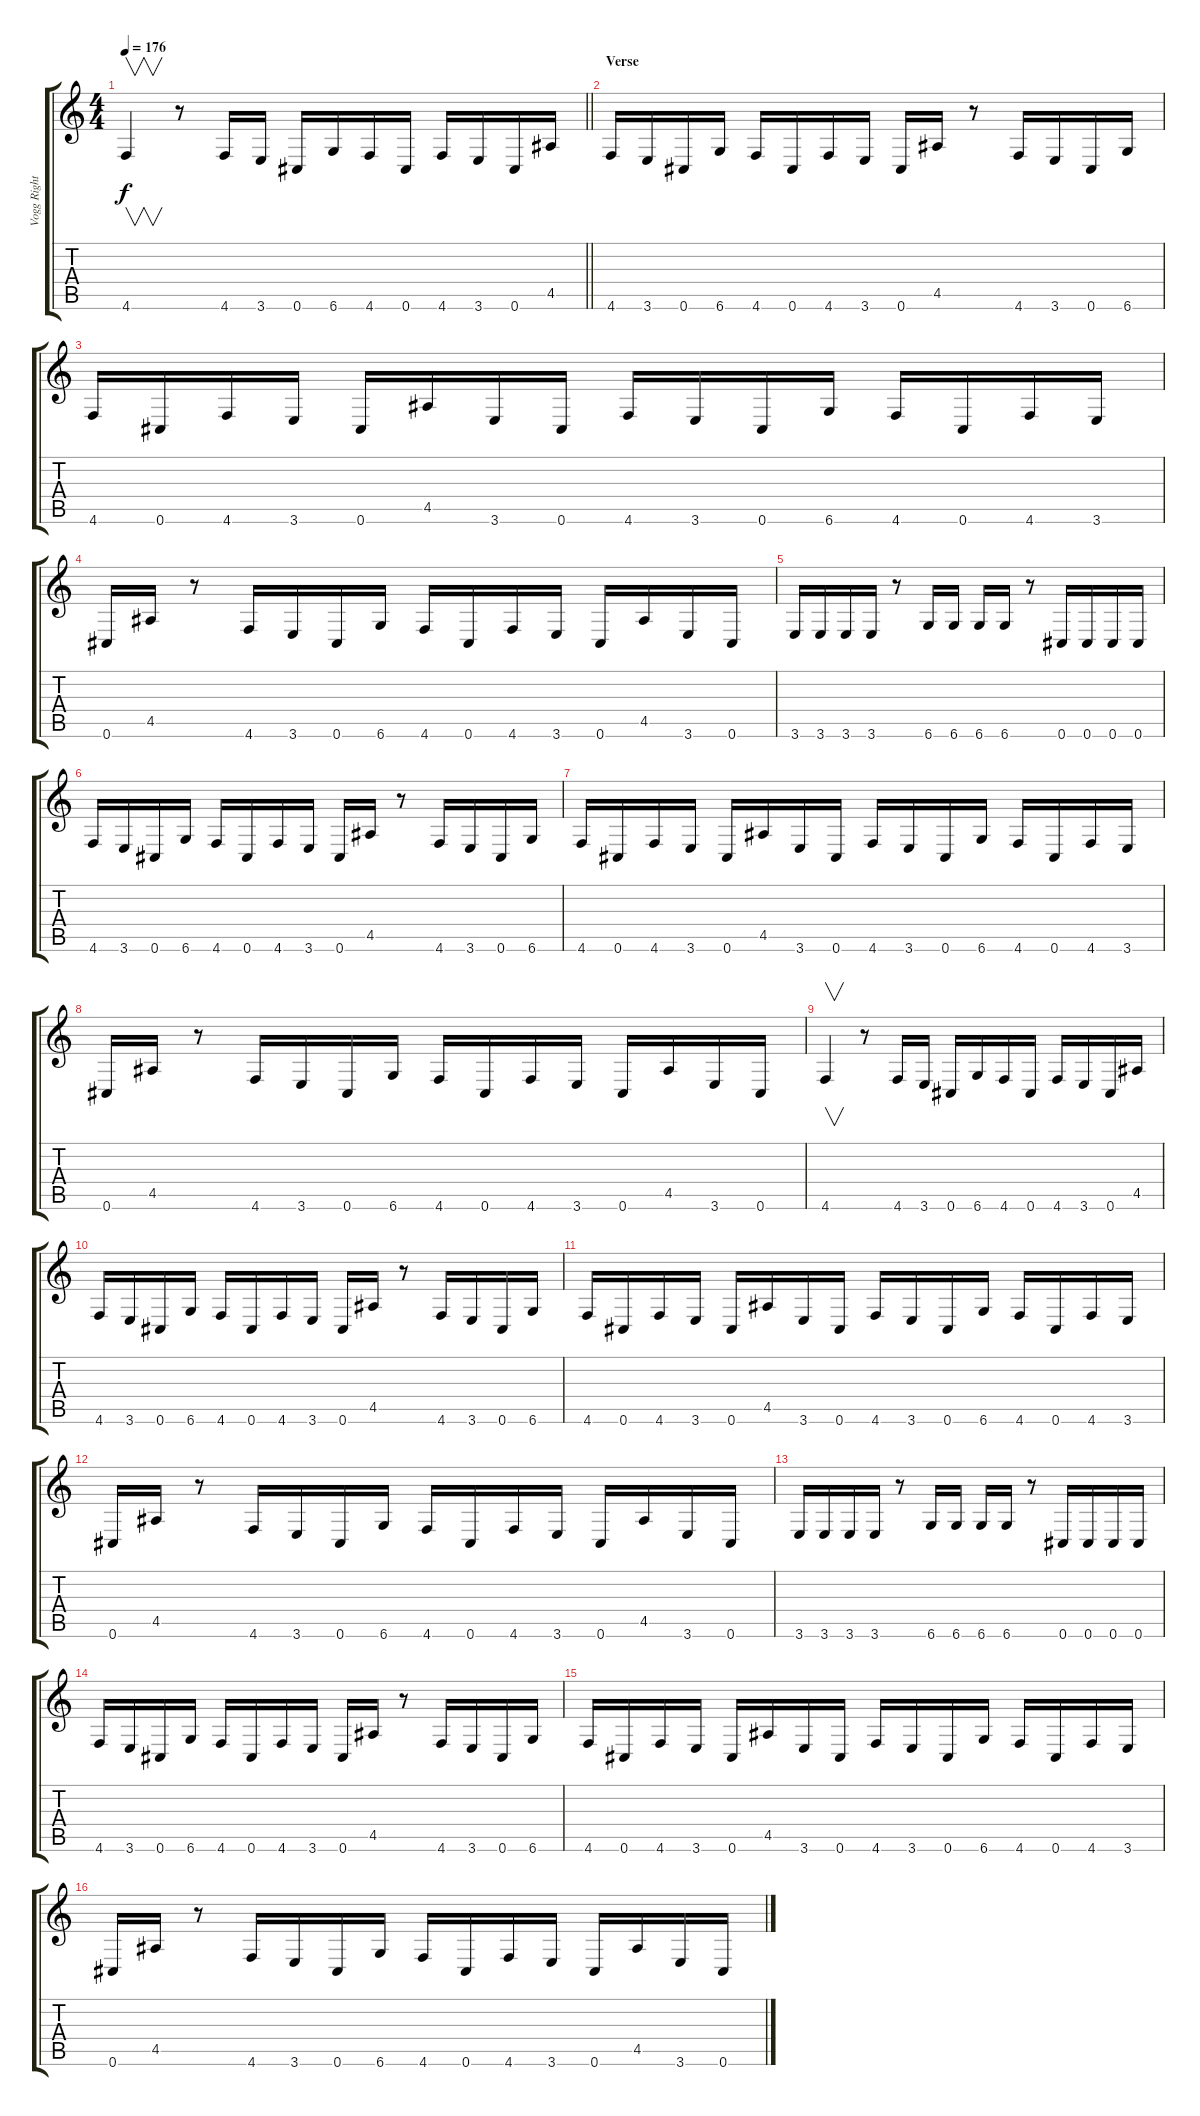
\track ("Vogg Right" "Vogg Right") {instrument distortionguitar}
\staff {score tabs}
\tuning (Db4 Ab3 E3 B2 Gb2 Db2) {hide}
\ts (4 4)
\tempo 176
\clef g2
\barLineRight lightlight
\ks c
4.6.4{v dy f} r.8 4.6.16 3.6.16 0.6.16 6.6.16 4.6.16 0.6.16 4.6.16 3.6.16 0.6.16 4.5.16 |
\section ("" "Verse")
4.6.16 3.6.16 0.6.16 6.6.16 4.6.16 0.6.16 4.6.16 3.6.16 0.6.16 4.5.16 r.8 4.6.16 3.6.16 0.6.16 6.6.16 |
4.6.16 0.6.16 4.6.16 3.6.16 0.6.16 4.5.16 3.6.16 0.6.16 4.6.16 3.6.16 0.6.16 6.6.16 4.6.16 0.6.16 4.6.16 3.6.16 |
0.6.16 4.5.16 r.8 4.6.16 3.6.16 0.6.16 6.6.16 4.6.16 0.6.16 4.6.16 3.6.16 0.6.16 4.5.16 3.6.16 0.6.16 |
3.6.16 3.6.16 3.6.16 3.6.16 r.8 6.6.16 6.6.16 6.6.16 6.6.16 r.8 0.6.16 0.6.16 0.6.16 0.6.16 |
4.6.16 3.6.16 0.6.16 6.6.16 4.6.16 0.6.16 4.6.16 3.6.16 0.6.16 4.5.16 r.8 4.6.16 3.6.16 0.6.16 6.6.16 |
4.6.16 0.6.16 4.6.16 3.6.16 0.6.16 4.5.16 3.6.16 0.6.16 4.6.16 3.6.16 0.6.16 6.6.16 4.6.16 0.6.16 4.6.16 3.6.16 |
0.6.16 4.5.16 r.8 4.6.16 3.6.16 0.6.16 6.6.16 4.6.16 0.6.16 4.6.16 3.6.16 0.6.16 4.5.16 3.6.16 0.6.16 |
4.6.4{v} r.8 4.6.16 3.6.16 0.6.16 6.6.16 4.6.16 0.6.16 4.6.16 3.6.16 0.6.16 4.5.16 |
4.6.16 3.6.16 0.6.16 6.6.16 4.6.16 0.6.16 4.6.16 3.6.16 0.6.16 4.5.16 r.8 4.6.16 3.6.16 0.6.16 6.6.16 |
4.6.16 0.6.16 4.6.16 3.6.16 0.6.16 4.5.16 3.6.16 0.6.16 4.6.16 3.6.16 0.6.16 6.6.16 4.6.16 0.6.16 4.6.16 3.6.16 |
0.6.16 4.5.16 r.8 4.6.16 3.6.16 0.6.16 6.6.16 4.6.16 0.6.16 4.6.16 3.6.16 0.6.16 4.5.16 3.6.16 0.6.16 |
3.6.16 3.6.16 3.6.16 3.6.16 r.8 6.6.16 6.6.16 6.6.16 6.6.16 r.8 0.6.16 0.6.16 0.6.16 0.6.16 |
4.6.16 3.6.16 0.6.16 6.6.16 4.6.16 0.6.16 4.6.16 3.6.16 0.6.16 4.5.16 r.8 4.6.16 3.6.16 0.6.16 6.6.16 |
4.6.16 0.6.16 4.6.16 3.6.16 0.6.16 4.5.16 3.6.16 0.6.16 4.6.16 3.6.16 0.6.16 6.6.16 4.6.16 0.6.16 4.6.16 3.6.16 |
0.6.16 4.5.16 r.8 4.6.16 3.6.16 0.6.16 6.6.16 4.6.16 0.6.16 4.6.16 3.6.16 0.6.16 4.5.16 3.6.16 0.6.16
